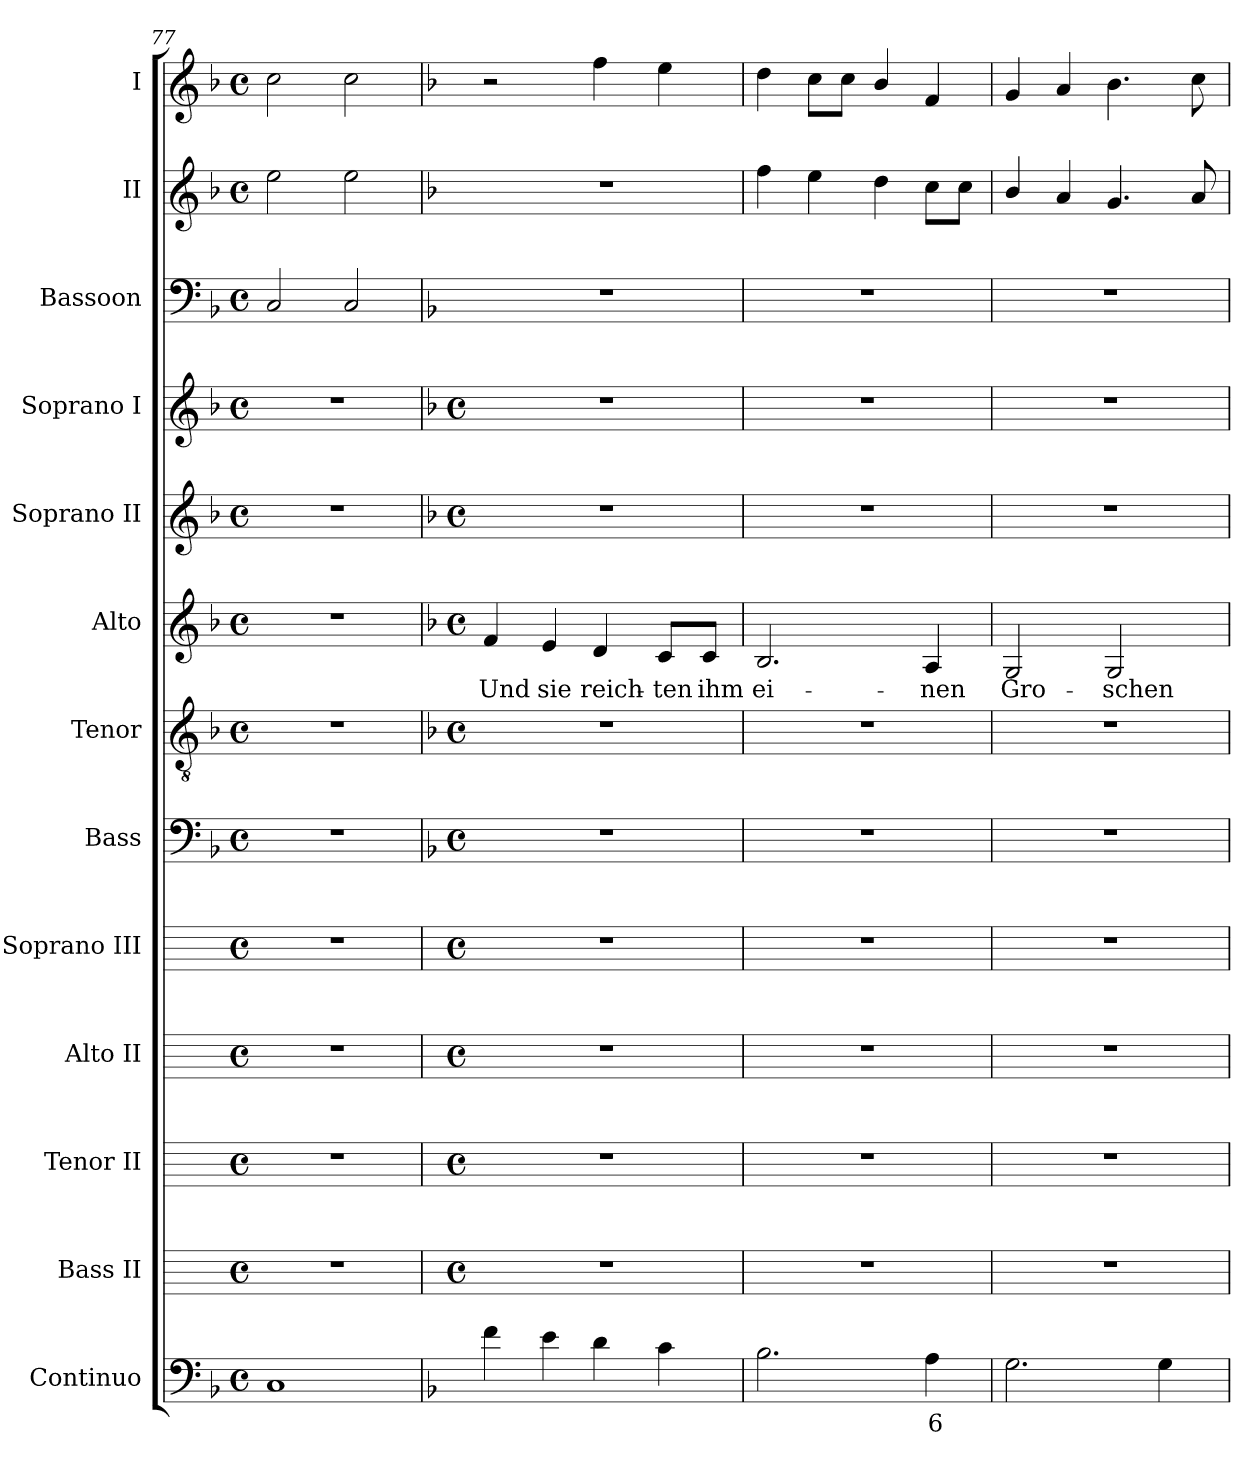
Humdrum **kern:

**kern	**text	**kern	**kern	**kern	**kern	**kern	**kern	**kern	**text	**kern	**kern	**kern	**kern	**kern
*part13	*part13	*part12	*part11	*part10	*part9	*part8	*part7	*part6	*part6	*part5	*part4	*part3	*part2	*part1
*staff13	*staff13	*staff12	*staff11	*staff10	*staff9	*staff8	*staff7	*staff6	*staff6	*staff5	*staff4	*staff3	*staff2	*staff1
*I"Continuo	*	*I"Bass II	*I"Tenor II	*I"Alto II	*I"Soprano III	*I"Bass	*I"Tenor	*I"Alto	*	*I"Soprano II	*I"Soprano I	*I"Bassoon	*I"II	*I"I
*	*	*I'B II	*I'T II	*I'A II	*I'S III	*I'B	*I'T	*I'A	*	*I'S II	*I'S I	*I'Bsn	*I'II	*I'I
*clefF4	*	*	*	*	*	*clefF4	*clefGv2	*clefG2	*	*clefG2	*clefG2	*clefF4	*clefG2	*clefG2
*	*	*ITrd4c7	*ITrd4c7	*ITrd4c7	*ITrd4c7	*	*	*	*	*	*	*	*	*
*k[b-]	*	*	*	*	*	*k[b-]	*k[b-]	*k[b-]	*	*k[b-]	*k[b-]	*k[b-]	*k[b-]	*k[b-]
*F:	*	*	*	*	*	*F:	*F:	*F:	*	*F:	*F:	*F:	*F:	*F:
*M4/4	*	*M4/4	*M4/4	*M4/4	*M4/4	*M4/4	*M4/4	*M4/4	*	*M4/4	*M4/4	*M4/4	*M4/4	*M4/4
*met(c)	*	*met(c)	*met(c)	*met(c)	*met(c)	*met(c)	*met(c)	*met(c)	*	*met(c)	*met(c)	*met(c)	*met(c)	*met(c)
=77	=77	=77	=77	=77	=77	=77	=77	=77	=77	=77	=77	=77	=77	=77
1C	.	1r	1r	1r	1r	1r	1r	1r	.	1r	1r	2C	2ee	2cc
.	.	.	.	.	.	.	.	.	.	.	.	2C	2ee	2cc
!!LO:LB:g=z
=78	=78	=78	=78	=78	=78	=78	=78	=78	=78	=78	=78	=78	=78	=78
*	*	*	*	*	*	*k[b-]	*	*k[b-]	*	*k[b-]	*k[b-]	*	*	*
*	*	*	*	*	*	*F:	*	*F:	*	*F:	*F:	*	*	*
*	*	*M4/4	*M4/4	*M4/4	*M4/4	*M4/4	*M4/4	*M4/4	*	*M4/4	*M4/4	*	*	*
*	*	*met(c)	*met(c)	*met(c)	*met(c)	*met(c)	*met(c)	*met(c)	*	*met(c)	*met(c)	*	*	*
!	!	!	!	!	!	!	!	!	!LO:LY:b	!	!	!	!	!
4f	.	1r	1r	1r	1r	1r	1r	4f	Und	1r	1r	1r	1r	2r
!	!	!	!	!	!	!	!	!	!LO:LY:b	!	!	!	!	!
4e	.	.	.	.	.	.	.	4e	sie	.	.	.	.	.
!	!	!	!	!	!	!	!	!	!LO:LY:b	!	!	!	!	!
4d	.	.	.	.	.	.	.	4d	reich-	.	.	.	.	4ff
!	!	!	!	!	!	!	!	!	!LO:LY:b	!	!	!	!	!
4c	.	.	.	.	.	.	.	8c/L	-ten	.	.	.	.	4ee
!	!	!	!	!	!	!	!	!	!LO:LY:b	!	!	!	!	!
.	.	.	.	.	.	.	.	8c/J	ihm	.	.	.	.	.
=79	=79	=79	=79	=79	=79	=79	=79	=79	=79	=79	=79	=79	=79	=79
!	!	!	!	!	!	!	!	!	!LO:LY:b	!	!	!	!	!
2.B-	.	1r	1r	1r	1r	1r	1r	2.B-	ei-	1r	1r	1r	4ff	4dd
.	.	.	.	.	.	.	.	.	.	.	.	.	4ee	8ccL
.	.	.	.	.	.	.	.	.	.	.	.	.	.	8ccJ
.	.	.	.	.	.	.	.	.	.	.	.	.	4dd	4b-/
!	!LO:LY:b	!	!	!	!	!	!	!	!LO:LY:b	!	!	!	!	!
4A	6	.	.	.	.	.	.	4A	-nen	.	.	.	8ccL	4f
.	.	.	.	.	.	.	.	.	.	.	.	.	8ccJ	.
=80	=80	=80	=80	=80	=80	=80	=80	=80	=80	=80	=80	=80	=80	=80
!	!	!	!	!	!	!	!	!	!LO:LY:b	!	!	!	!	!
2.G	.	1r	1r	1r	1r	1r	1r	2G	Gro-	1r	1r	1r	4b-/	4g
.	.	.	.	.	.	.	.	.	.	.	.	.	4a	4a
!	!	!	!	!	!	!	!	!	!LO:LY:b	!	!	!	!	!
.	.	.	.	.	.	.	.	2G	-schen	.	.	.	4.g	4.b-
4G	.	.	.	.	.	.	.	.	.	.	.	.	.	.
.	.	.	.	.	.	.	.	.	.	.	.	.	8a	8cc
=	=	=	=	=	=	=	=	=	=	=	=	=	=	=
*-	*-	*-	*-	*-	*-	*-	*-	*-	*-	*-	*-	*-	*-	*-
